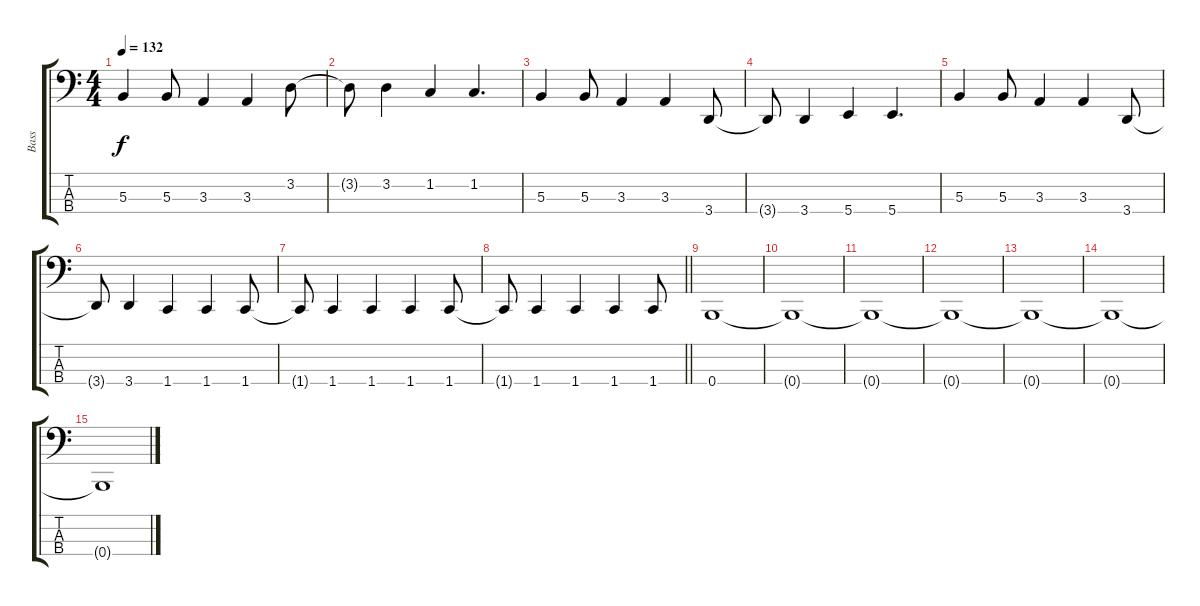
\track ("Bass" "Bass") {instrument electricbasspick}
\staff {score tabs}
\tuning (E2 B1 Gb1 B0) {hide}
\ts (4 4)
\tempo 132
\clef f4
\ks c
5.3.4{dy f} 5.3.8 3.3.4 3.3.4 3.2.8 |
3.2{t}.8 3.2.4 1.2.4 1.2.4{d} |
5.3.4 5.3.8 3.3.4 3.3.4 3.4.8 |
3.4{t}.8 3.4.4 5.4.4 5.4.4{d} |
5.3.4 5.3.8 3.3.4 3.3.4 3.4.8 |
3.4{t}.8 3.4.4 1.4.4 1.4.4 1.4.8 |
1.4{t}.8 1.4.4 1.4.4 1.4.4 1.4.8 |
\barLineRight lightlight
1.4{t}.8 1.4.4 1.4.4 1.4.4 1.4.8 |
0.4.1 |
0.4{t}.1 |
0.4{t}.1 |
0.4{t}.1 |
0.4{t}.1 |
0.4{t}.1 |
0.4{t}.1
